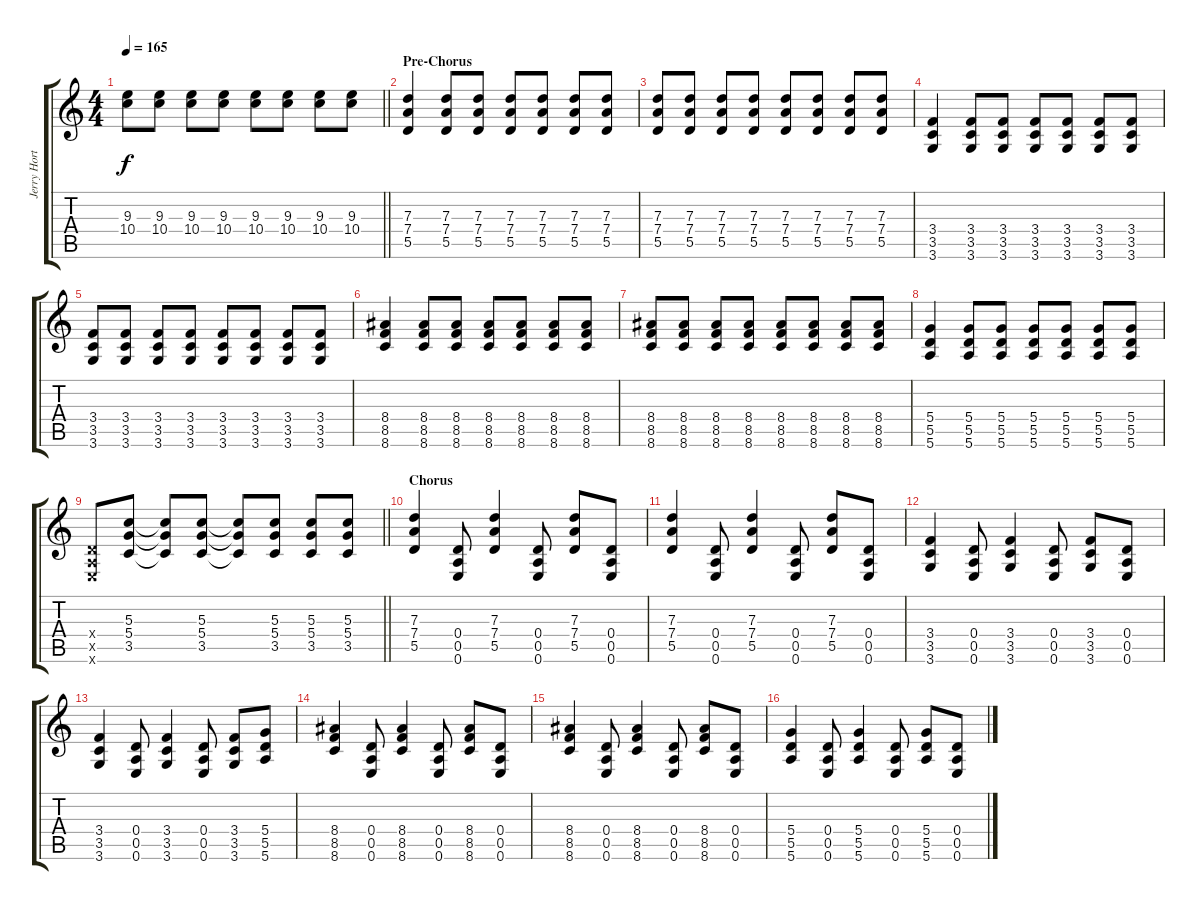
\track ("Jerry Horton " "Jerry Hort") {instrument overdrivenguitar}
\staff {score tabs}
\tuning (E4 B3 G3 D3 A2 E2) {hide}
\ts (4 4)
\tempo 165
\clef g2
\barLineRight lightlight
\ks c
(9.3 10.4).8{dy f} (9.3 10.4).8 (9.3 10.4).8 (9.3 10.4).8 (9.3 10.4).8 (9.3 10.4).8 (9.3 10.4).8 (9.3 10.4).8 |
\section ("" "Pre-Chorus")
(7.3 7.4 5.5).4 (7.3 7.4 5.5).8 (7.3 7.4 5.5).8 (7.3 7.4 5.5).8 (7.3 7.4 5.5).8 (7.3 7.4 5.5).8 (7.3 7.4 5.5).8 |
(7.3 7.4 5.5).8 (7.3 7.4 5.5).8 (7.3 7.4 5.5).8 (7.3 7.4 5.5).8 (7.3 7.4 5.5).8 (7.3 7.4 5.5).8 (7.3 7.4 5.5).8 (7.3 7.4 5.5).8 |
(3.4 3.5 3.6).4 (3.4 3.5 3.6).8 (3.4 3.5 3.6).8 (3.4 3.5 3.6).8 (3.4 3.5 3.6).8 (3.4 3.5 3.6).8 (3.4 3.5 3.6).8 |
(3.4 3.5 3.6).8 (3.4 3.5 3.6).8 (3.4 3.5 3.6).8 (3.4 3.5 3.6).8 (3.4 3.5 3.6).8 (3.4 3.5 3.6).8 (3.4 3.5 3.6).8 (3.4 3.5 3.6).8 |
(8.4 8.5 8.6).4 (8.4 8.5 8.6).8 (8.4 8.5 8.6).8 (8.4 8.5 8.6).8 (8.4 8.5 8.6).8 (8.4 8.5 8.6).8 (8.4 8.5 8.6).8 |
(8.4 8.5 8.6).8 (8.4 8.5 8.6).8 (8.4 8.5 8.6).8 (8.4 8.5 8.6).8 (8.4 8.5 8.6).8 (8.4 8.5 8.6).8 (8.4 8.5 8.6).8 (8.4 8.5 8.6).8 |
(5.4 5.5 5.6).4 (5.4 5.5 5.6).8 (5.4 5.5 5.6).8 (5.4 5.5 5.6).8 (5.4 5.5 5.6).8 (5.4 5.5 5.6).8 (5.4 5.5 5.6).8 |
\barLineRight lightlight
(0.4{x} 0.5{x} 0.6{x}).8 (5.3 5.4 3.5).8 (5.3{t} 5.4{t} 3.5{t}).8 (5.3 5.4 3.5).8 (5.3{t} 5.4{t} 3.5{t}).8 (5.3 5.4 3.5).8 (5.3 5.4 3.5).8 (5.3 5.4 3.5).8 |
\section ("" "Chorus")
(7.3 7.4 5.5).4 (0.4 0.5 0.6).8 (7.3 7.4 5.5).4 (0.4 0.5 0.6).8 (7.3 7.4 5.5).8 (0.4 0.5 0.6).8 |
(7.3 7.4 5.5).4 (0.4 0.5 0.6).8 (7.3 7.4 5.5).4 (0.4 0.5 0.6).8 (7.3 7.4 5.5).8 (0.4 0.5 0.6).8 |
(3.4 3.5 3.6).4 (0.4 0.5 0.6).8 (3.4 3.5 3.6).4 (0.4 0.5 0.6).8 (3.4 3.5 3.6).8 (0.4 0.5 0.6).8 |
(3.4 3.5 3.6).4 (0.4 0.5 0.6).8 (3.4 3.5 3.6).4 (0.4 0.5 0.6).8 (3.4 3.5 3.6).8 (5.4 5.5 5.6).8 |
(8.4 8.5 8.6).4 (0.4 0.5 0.6).8 (8.4 8.5 8.6).4 (0.4 0.5 0.6).8 (8.4 8.5 8.6).8 (0.4 0.5 0.6).8 |
(8.4 8.5 8.6).4 (0.4 0.5 0.6).8 (8.4 8.5 8.6).4 (0.4 0.5 0.6).8 (8.4 8.5 8.6).8 (0.4 0.5 0.6).8 |
(5.4 5.5 5.6).4 (0.4 0.5 0.6).8 (5.4 5.5 5.6).4 (0.4 0.5 0.6).8 (5.4 5.5 5.6).8 (0.4 0.5 0.6).8
